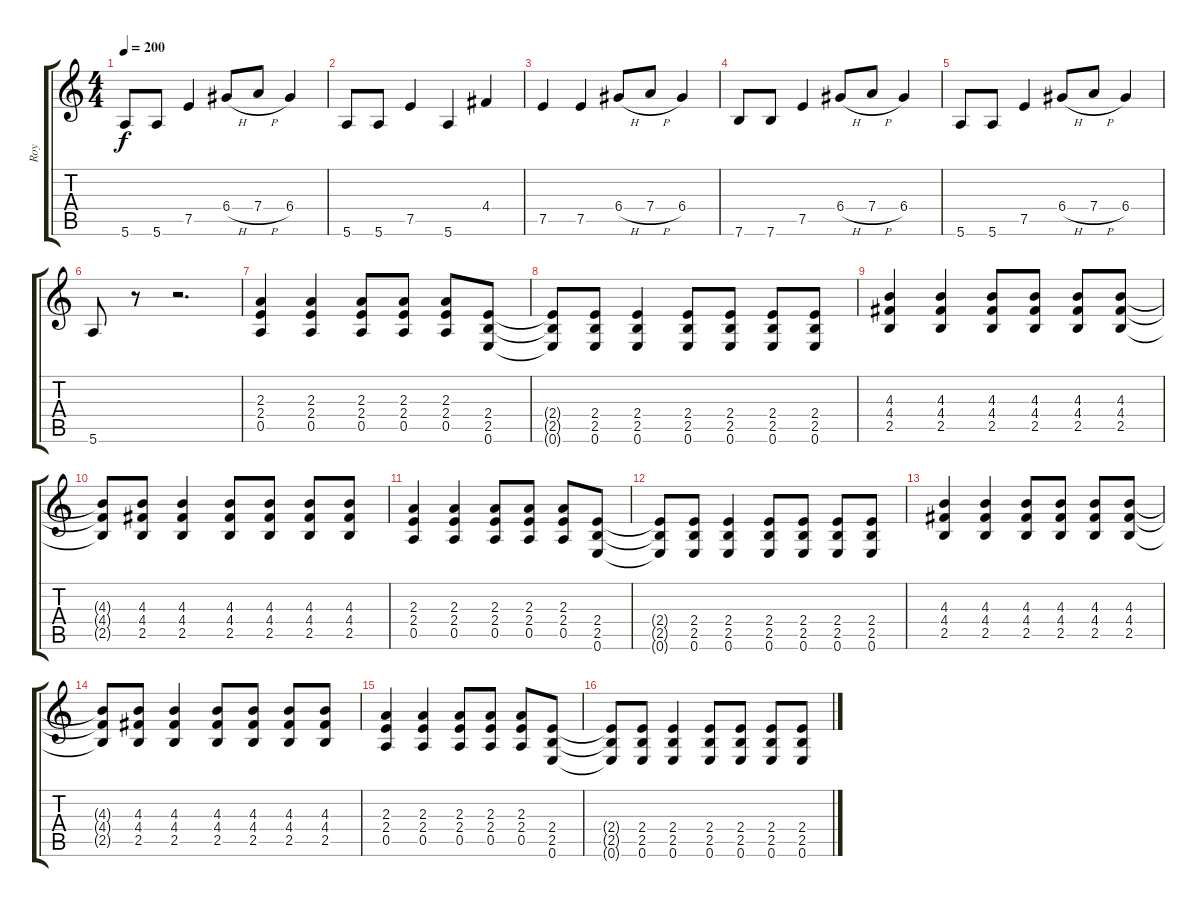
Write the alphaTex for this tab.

\track ("Roy" "Roy") {instrument overdrivenguitar}
\staff {score tabs}
\tuning (E4 B3 G3 D3 A2 E2) {hide}
\ts (4 4)
\tempo 200
\clef g2
\ks c
5.6.8{dy f} 5.6.8 7.5.4 6.4{h}.8 7.4{h}.8 6.4.4 |
5.6.8 5.6.8 7.5.4 5.6.4 4.4.4 |
7.5.4 7.5.4 6.4{h}.8 7.4{h}.8 6.4.4 |
7.6.8 7.6.8 7.5.4 6.4{h}.8 7.4{h}.8 6.4.4 |
5.6.8 5.6.8 7.5.4 6.4{h}.8 7.4{h}.8 6.4.4 |
5.6.8 r.8 r.2{d} |
(2.3 2.4 0.5).4{instrument distortionguitar} (2.3 2.4 0.5).4 (2.3 2.4 0.5).8 (2.3 2.4 0.5).8 (2.3 2.4 0.5).8 (2.4 2.5 0.6).8 |
(2.4{t} 2.5{t} 0.6{t}).8 (2.4 2.5 0.6).8 (2.4 2.5 0.6).4 (2.4 2.5 0.6).8 (2.4 2.5 0.6).8 (2.4 2.5 0.6).8 (2.4 2.5 0.6).8 |
(4.3 4.4 2.5).4 (4.3 4.4 2.5).4 (4.3 4.4 2.5).8 (4.3 4.4 2.5).8 (4.3 4.4 2.5).8 (4.3 4.4 2.5).8 |
(4.3{t} 4.4{t} 2.5{t}).8 (4.3 4.4 2.5).8 (4.3 4.4 2.5).4 (4.3 4.4 2.5).8 (4.3 4.4 2.5).8 (4.3 4.4 2.5).8 (4.3 4.4 2.5).8 |
(2.3 2.4 0.5).4 (2.3 2.4 0.5).4 (2.3 2.4 0.5).8 (2.3 2.4 0.5).8 (2.3 2.4 0.5).8 (2.4 2.5 0.6).8 |
(2.4{t} 2.5{t} 0.6{t}).8 (2.4 2.5 0.6).8 (2.4 2.5 0.6).4 (2.4 2.5 0.6).8 (2.4 2.5 0.6).8 (2.4 2.5 0.6).8 (2.4 2.5 0.6).8 |
(4.3 4.4 2.5).4 (4.3 4.4 2.5).4 (4.3 4.4 2.5).8 (4.3 4.4 2.5).8 (4.3 4.4 2.5).8 (4.3 4.4 2.5).8 |
(4.3{t} 4.4{t} 2.5{t}).8 (4.3 4.4 2.5).8 (4.3 4.4 2.5).4 (4.3 4.4 2.5).8 (4.3 4.4 2.5).8 (4.3 4.4 2.5).8 (4.3 4.4 2.5).8 |
(2.3 2.4 0.5).4 (2.3 2.4 0.5).4 (2.3 2.4 0.5).8 (2.3 2.4 0.5).8 (2.3 2.4 0.5).8 (2.4 2.5 0.6).8 |
(2.4{t} 2.5{t} 0.6{t}).8 (2.4 2.5 0.6).8 (2.4 2.5 0.6).4 (2.4 2.5 0.6).8 (2.4 2.5 0.6).8 (2.4 2.5 0.6).8 (2.4 2.5 0.6).8
